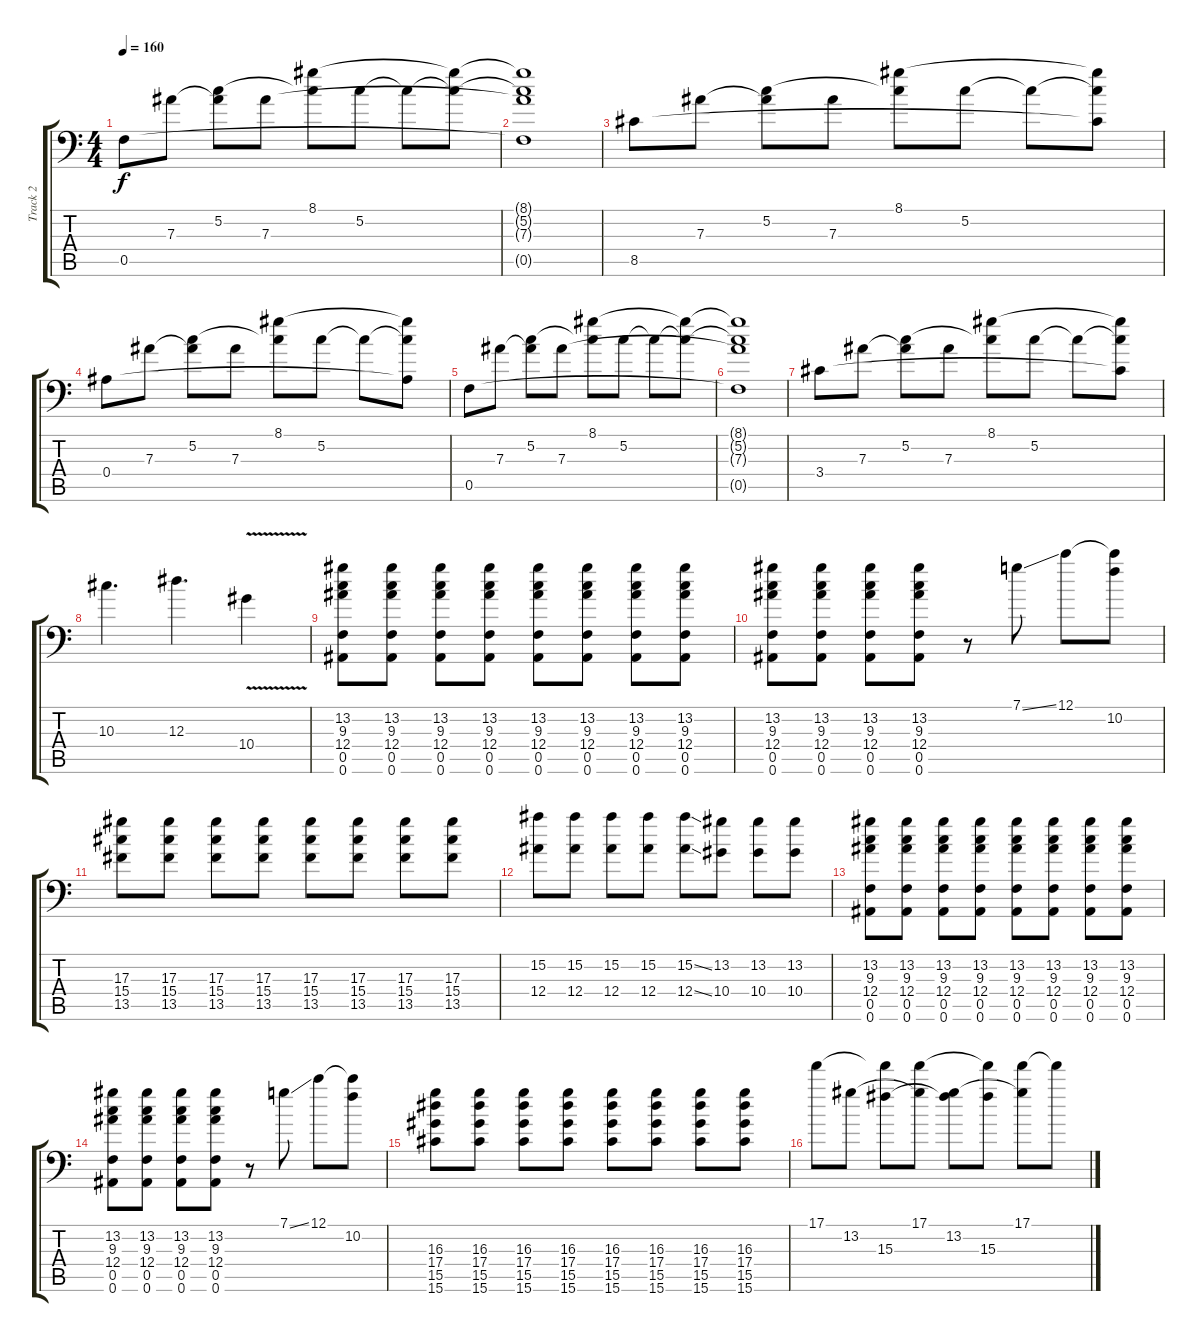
\track ("Track 2" "Track 2") {instrument distortionguitar}
\staff {score tabs}
\tuning (C4 G3 Eb3 Bb2 F2 Bb1) {hide}
\ts (4 4)
\tempo 160
\clef f4
\ks c
0.5.8{dy f instrument acousticguitarsteel} 7.3.8 (5.2 7.3{t}).8 7.3.8 (8.1 5.2{t}).8 5.2.8 5.2{t}.8 (8.1{t} 5.2{t}).8 |
(8.1{t} 5.2{t} 7.3{t} 0.5{t}).1 |
8.5.8 7.3.8 (5.2 7.3{t}).8 7.3.8 (8.1 5.2{t}).8 5.2.8 5.2{t}.8 (8.1{t} 5.2{t} 8.5{t}).8 |
0.4.8 7.3.8 (5.2 7.3{t}).8 7.3.8 (8.1 5.2{t}).8 5.2.8 5.2{t}.8 (8.1{t} 5.2{t} 0.4{t}).8 |
0.5.8 7.3.8 (5.2 7.3{t}).8 7.3.8 (8.1 5.2{t}).8 5.2.8 5.2{t}.8 (8.1{t} 5.2{t}).8 |
(8.1{t} 5.2{t} 7.3{t} 0.5{t}).1 |
3.4.8 7.3.8 (5.2 7.3{t}).8 7.3.8 (8.1 5.2{t}).8 5.2.8 5.2{t}.8 (8.1{t} 5.2{t} 3.4{t}).8 |
10.3.4{d instrument distortionguitar} 12.3.4{d} 10.4{v}.4 |
(13.2 9.3 12.4 0.5 0.6).8{instrument distortionguitar} (13.2 9.3 12.4 0.5 0.6).8 (13.2 9.3 12.4 0.5 0.6).8 (13.2 9.3 12.4 0.5 0.6).8 (13.2 9.3 12.4 0.5 0.6).8 (13.2 9.3 12.4 0.5 0.6).8 (13.2 9.3 12.4 0.5 0.6).8 (13.2 9.3 12.4 0.5 0.6).8 |
(13.2 9.3 12.4 0.5 0.6).8 (13.2 9.3 12.4 0.5 0.6).8 (13.2 9.3 12.4 0.5 0.6).8 (13.2 9.3 12.4 0.5 0.6).8 r.8 7.1{ss}.8 12.1.8 (12.1{t} 10.2).8 |
(17.3 15.4 13.5).8 (17.3 15.4 13.5).8 (17.3 15.4 13.5).8 (17.3 15.4 13.5).8 (17.3 15.4 13.5).8 (17.3 15.4 13.5).8 (17.3 15.4 13.5).8 (17.3 15.4 13.5).8 |
(15.2 12.4).8 (15.2 12.4).8 (15.2 12.4).8 (15.2 12.4).8 (15.2{ss} 12.4{ss}).8 (13.2 10.4).8 (13.2 10.4).8 (13.2 10.4).8 |
(13.2 9.3 12.4 0.5 0.6).8 (13.2 9.3 12.4 0.5 0.6).8 (13.2 9.3 12.4 0.5 0.6).8 (13.2 9.3 12.4 0.5 0.6).8 (13.2 9.3 12.4 0.5 0.6).8 (13.2 9.3 12.4 0.5 0.6).8 (13.2 9.3 12.4 0.5 0.6).8 (13.2 9.3 12.4 0.5 0.6).8 |
(13.2 9.3 12.4 0.5 0.6).8 (13.2 9.3 12.4 0.5 0.6).8 (13.2 9.3 12.4 0.5 0.6).8 (13.2 9.3 12.4 0.5 0.6).8 r.8 7.1{ss}.8 12.1.8 (12.1{t} 10.2).8 |
(16.3 17.4 15.5 15.6).8 (16.3 17.4 15.5 15.6).8 (16.3 17.4 15.5 15.6).8 (16.3 17.4 15.5 15.6).8 (16.3 17.4 15.5 15.6).8 (16.3 17.4 15.5 15.6).8 (16.3 17.4 15.5 15.6).8 (16.3 17.4 15.5 15.6).8 |
17.1.8 13.2.8 (17.1{t} 15.3).8 (17.1 13.2{t}).8 (13.2 15.3{t}).8 (17.1{t} 15.3).8 (17.1 13.2{t}).8 17.1{t}.8
